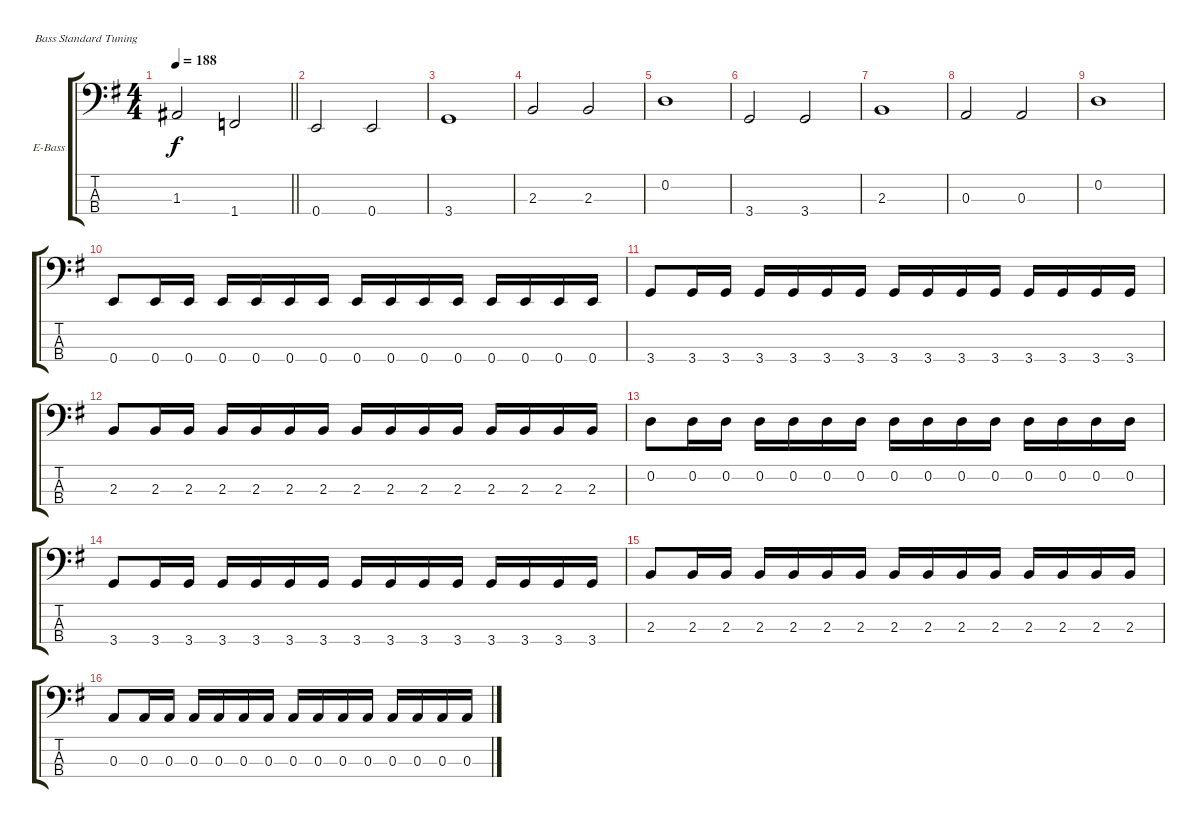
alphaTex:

\defaultSystemsLayout 4
\bracketExtendMode groupsimilarinstruments
\firstSystemTrackNameOrientation horizontal
\otherSystemsTrackNameOrientation horizontal
\track ("Bass" "E-Bass") {instrument electricbassfinger}
\staff {score tabs}
\tuning (G2 D2 A1 E1)
\ts (4 4)
\tempo 188
\clef f4
\barLineRight lightlight
\ks g
1.3.2{dy f} 1.4.2 |
0.4.2 0.4.2 |
3.4.1 |
2.3.2 2.3.2 |
0.2.1 |
3.4.2 3.4.2 |
2.3.1 |
0.3.2 0.3.2 |
0.2.1 |
0.4.8 0.4.16 0.4.16 0.4.16 0.4.16 0.4.16 0.4.16 0.4.16 0.4.16 0.4.16 0.4.16 0.4.16 0.4.16 0.4.16 0.4.16 |
3.4.8 3.4.16 3.4.16 3.4.16 3.4.16 3.4.16 3.4.16 3.4.16 3.4.16 3.4.16 3.4.16 3.4.16 3.4.16 3.4.16 3.4.16 |
2.3.8 2.3.16 2.3.16 2.3.16 2.3.16 2.3.16 2.3.16 2.3.16 2.3.16 2.3.16 2.3.16 2.3.16 2.3.16 2.3.16 2.3.16 |
0.2.8 0.2.16 0.2.16 0.2.16 0.2.16 0.2.16 0.2.16 0.2.16 0.2.16 0.2.16 0.2.16 0.2.16 0.2.16 0.2.16 0.2.16 |
3.4.8 3.4.16 3.4.16 3.4.16 3.4.16 3.4.16 3.4.16 3.4.16 3.4.16 3.4.16 3.4.16 3.4.16 3.4.16 3.4.16 3.4.16 |
2.3.8 2.3.16 2.3.16 2.3.16 2.3.16 2.3.16 2.3.16 2.3.16 2.3.16 2.3.16 2.3.16 2.3.16 2.3.16 2.3.16 2.3.16 |
0.3.8 0.3.16 0.3.16 0.3.16 0.3.16 0.3.16 0.3.16 0.3.16 0.3.16 0.3.16 0.3.16 0.3.16 0.3.16 0.3.16 0.3.16
